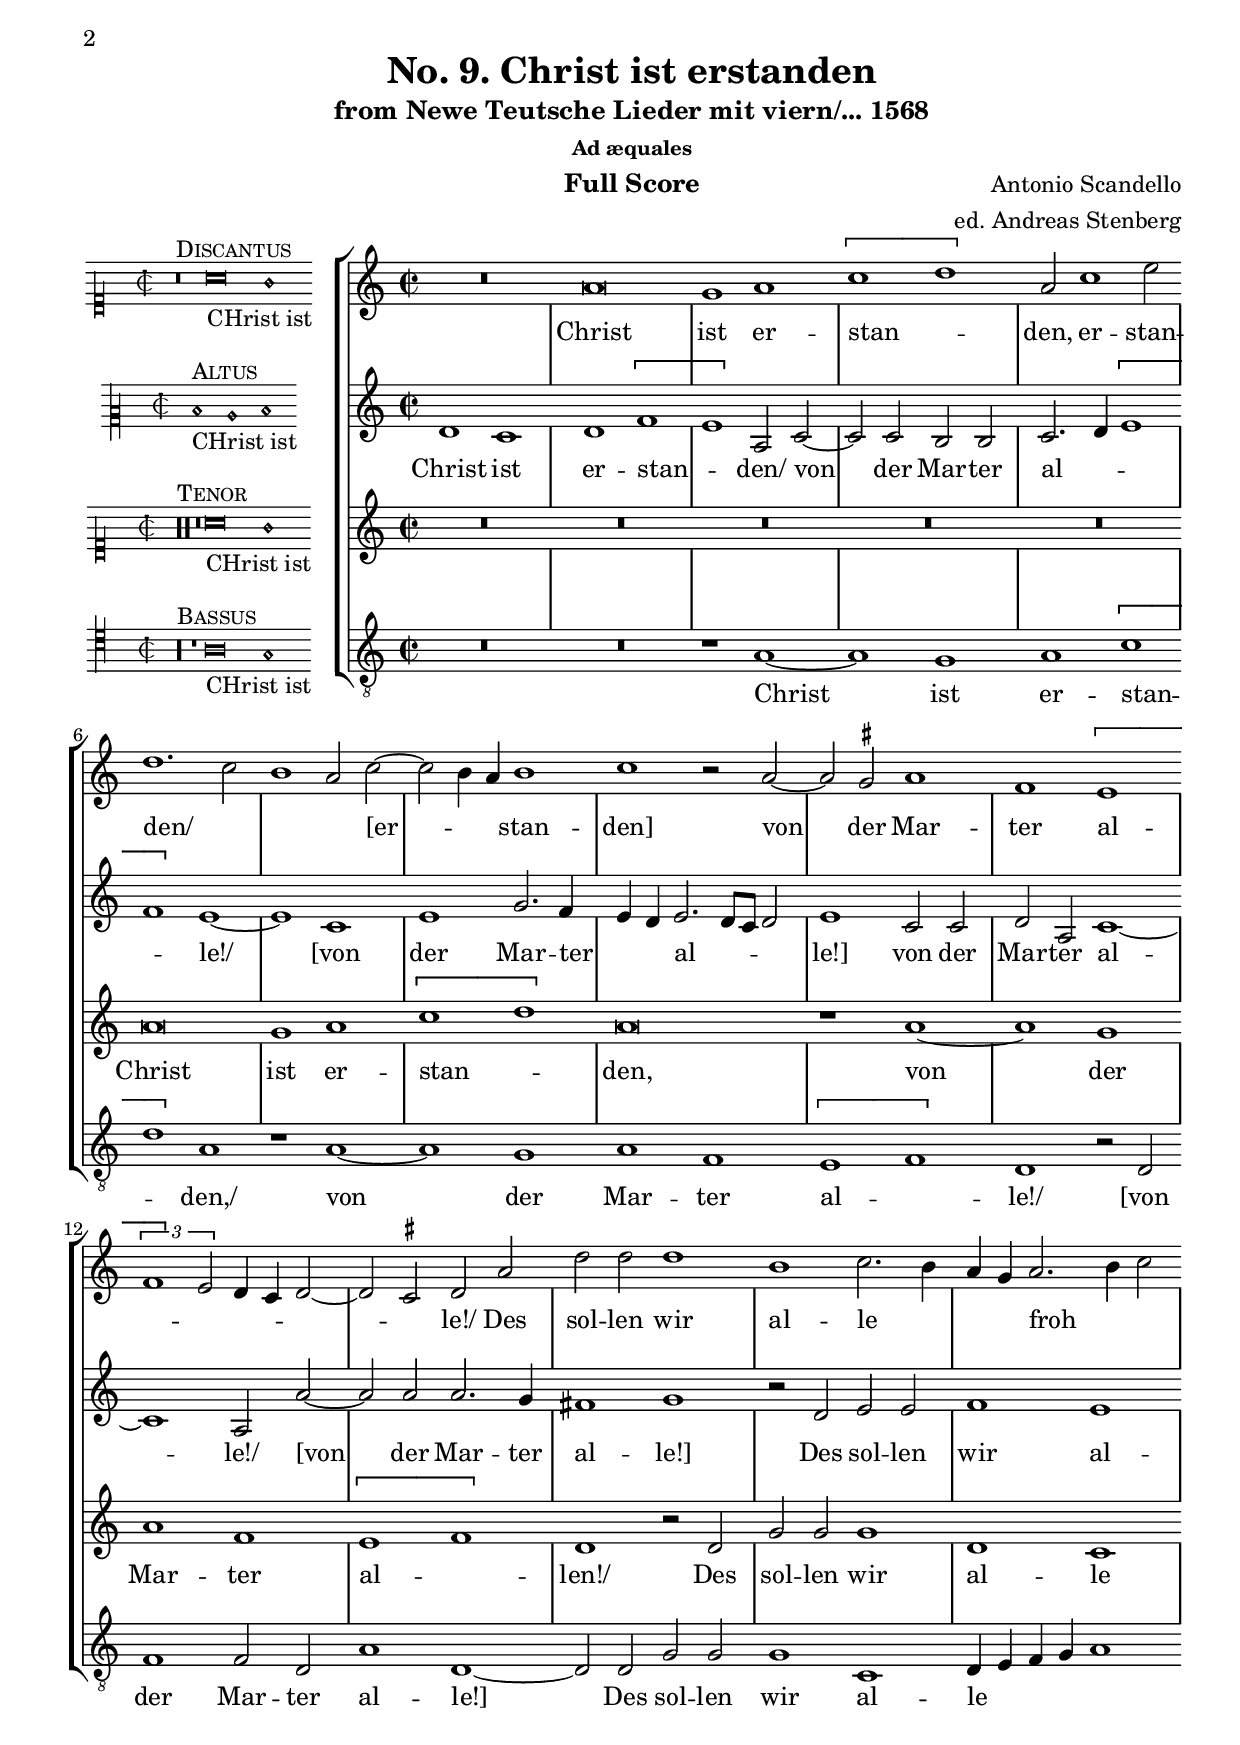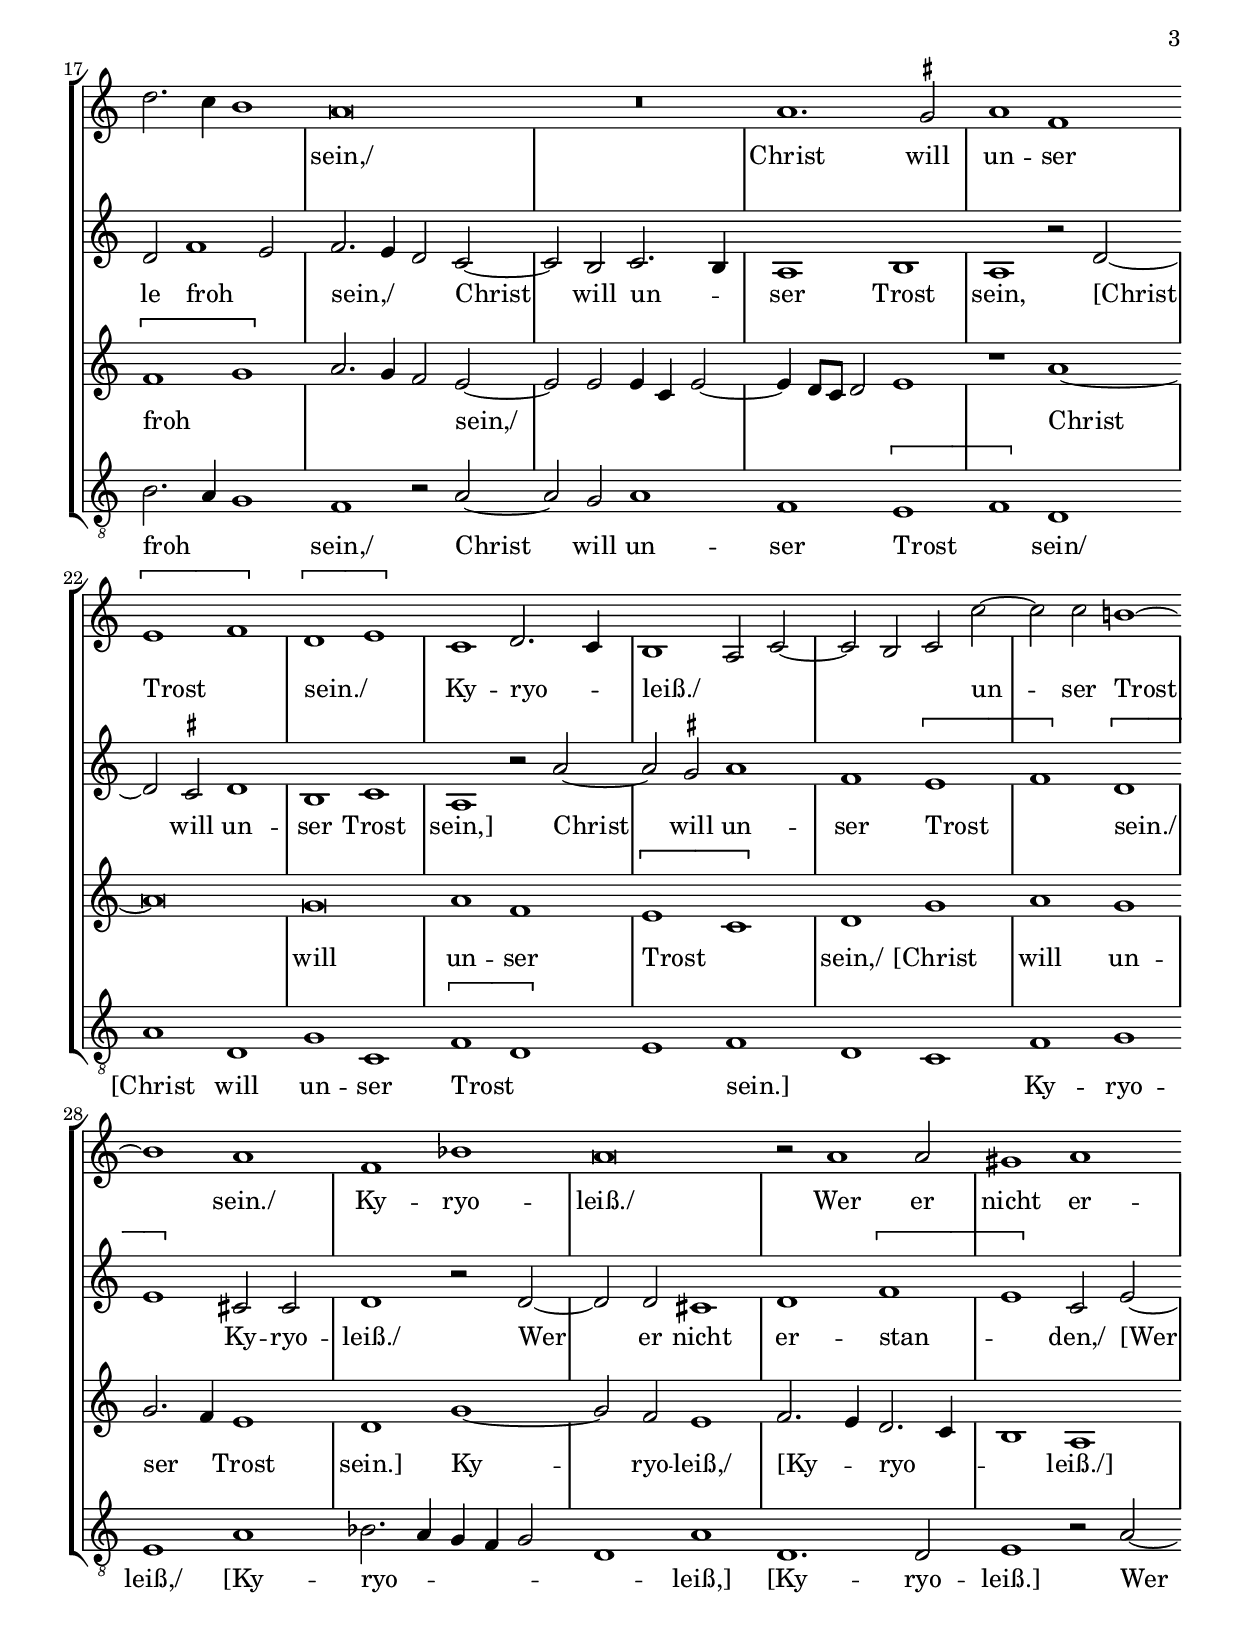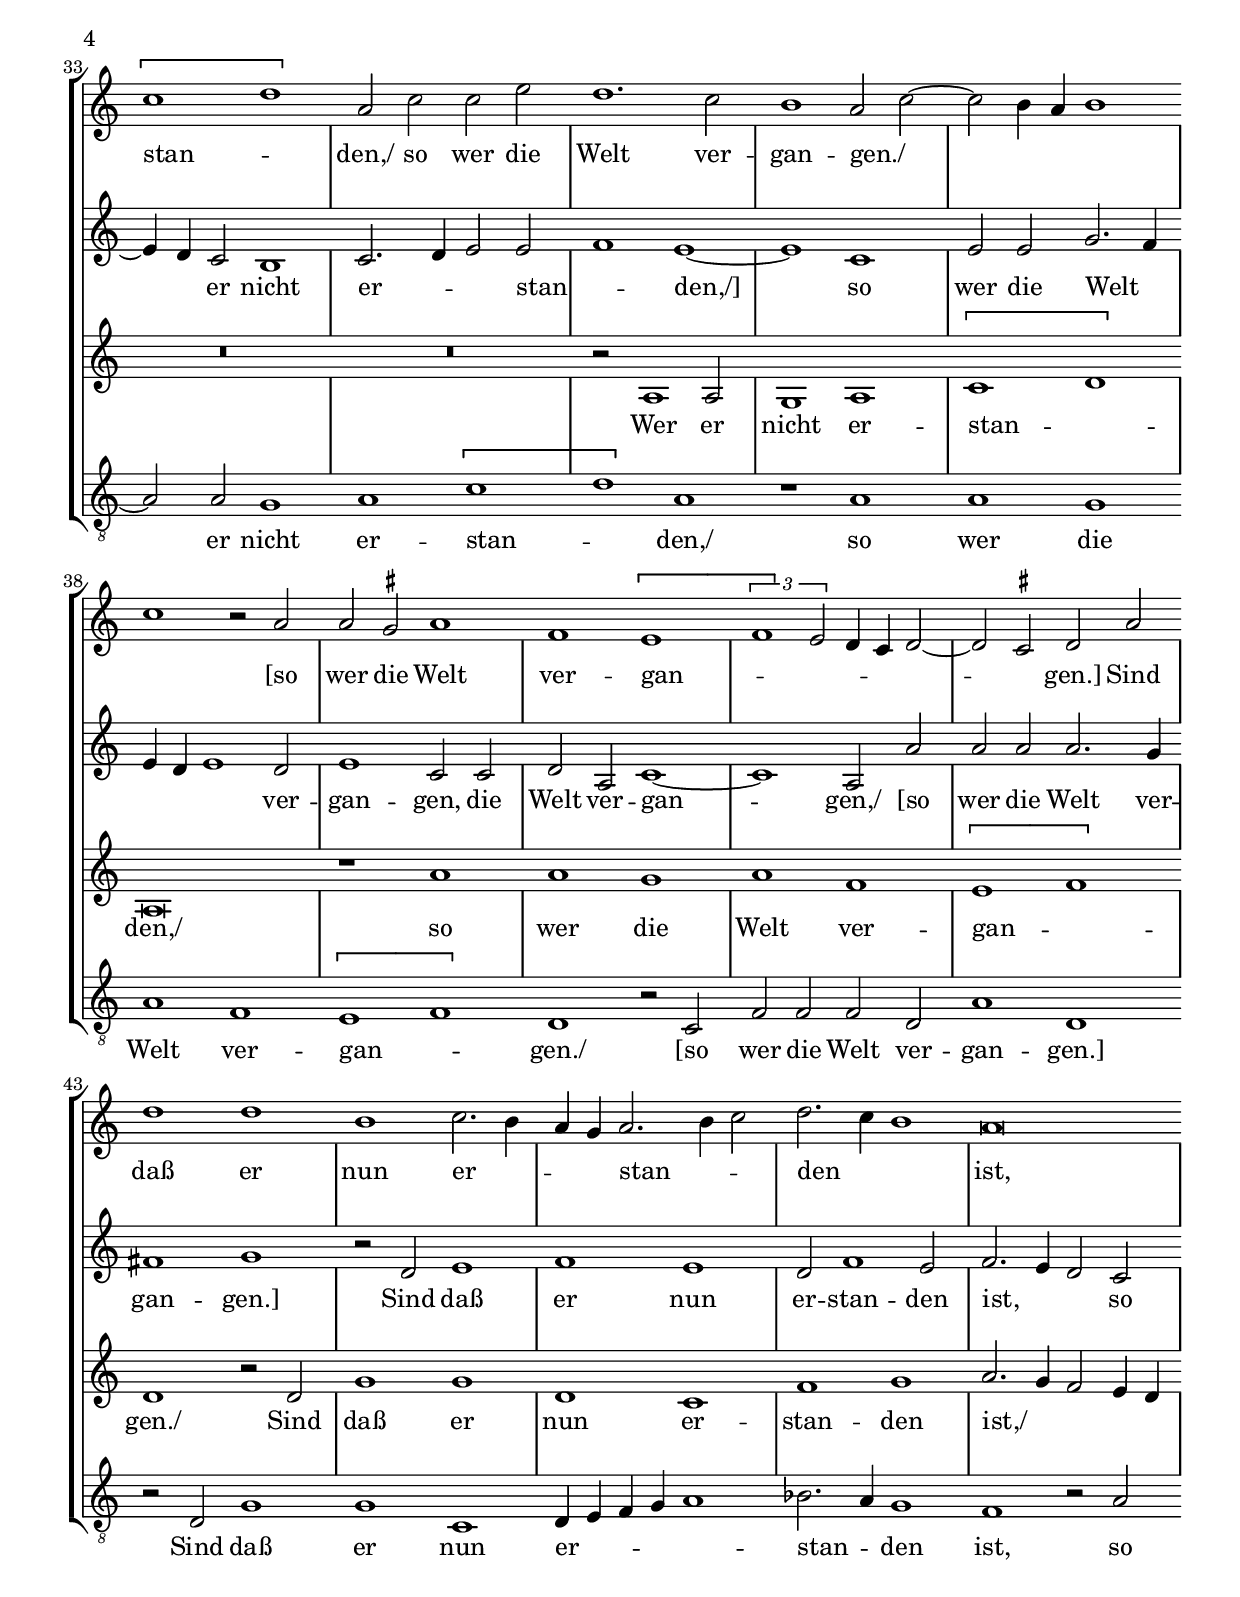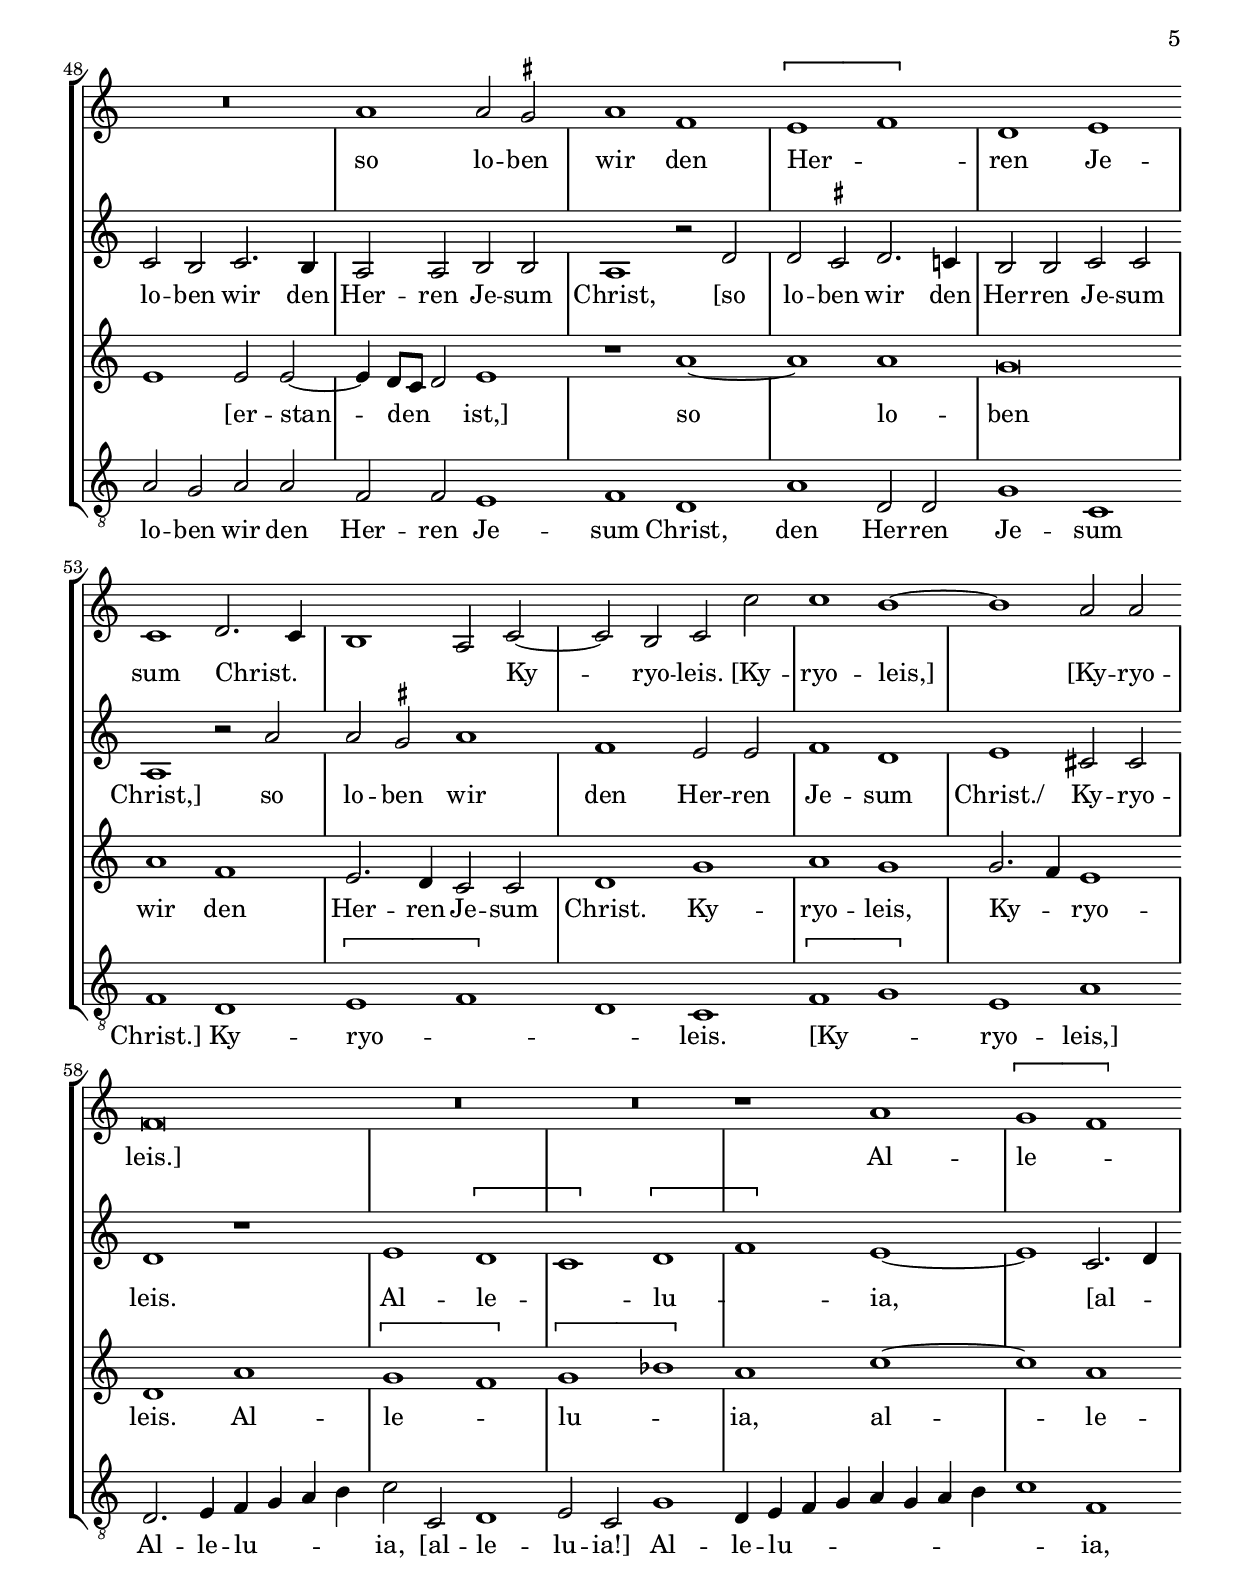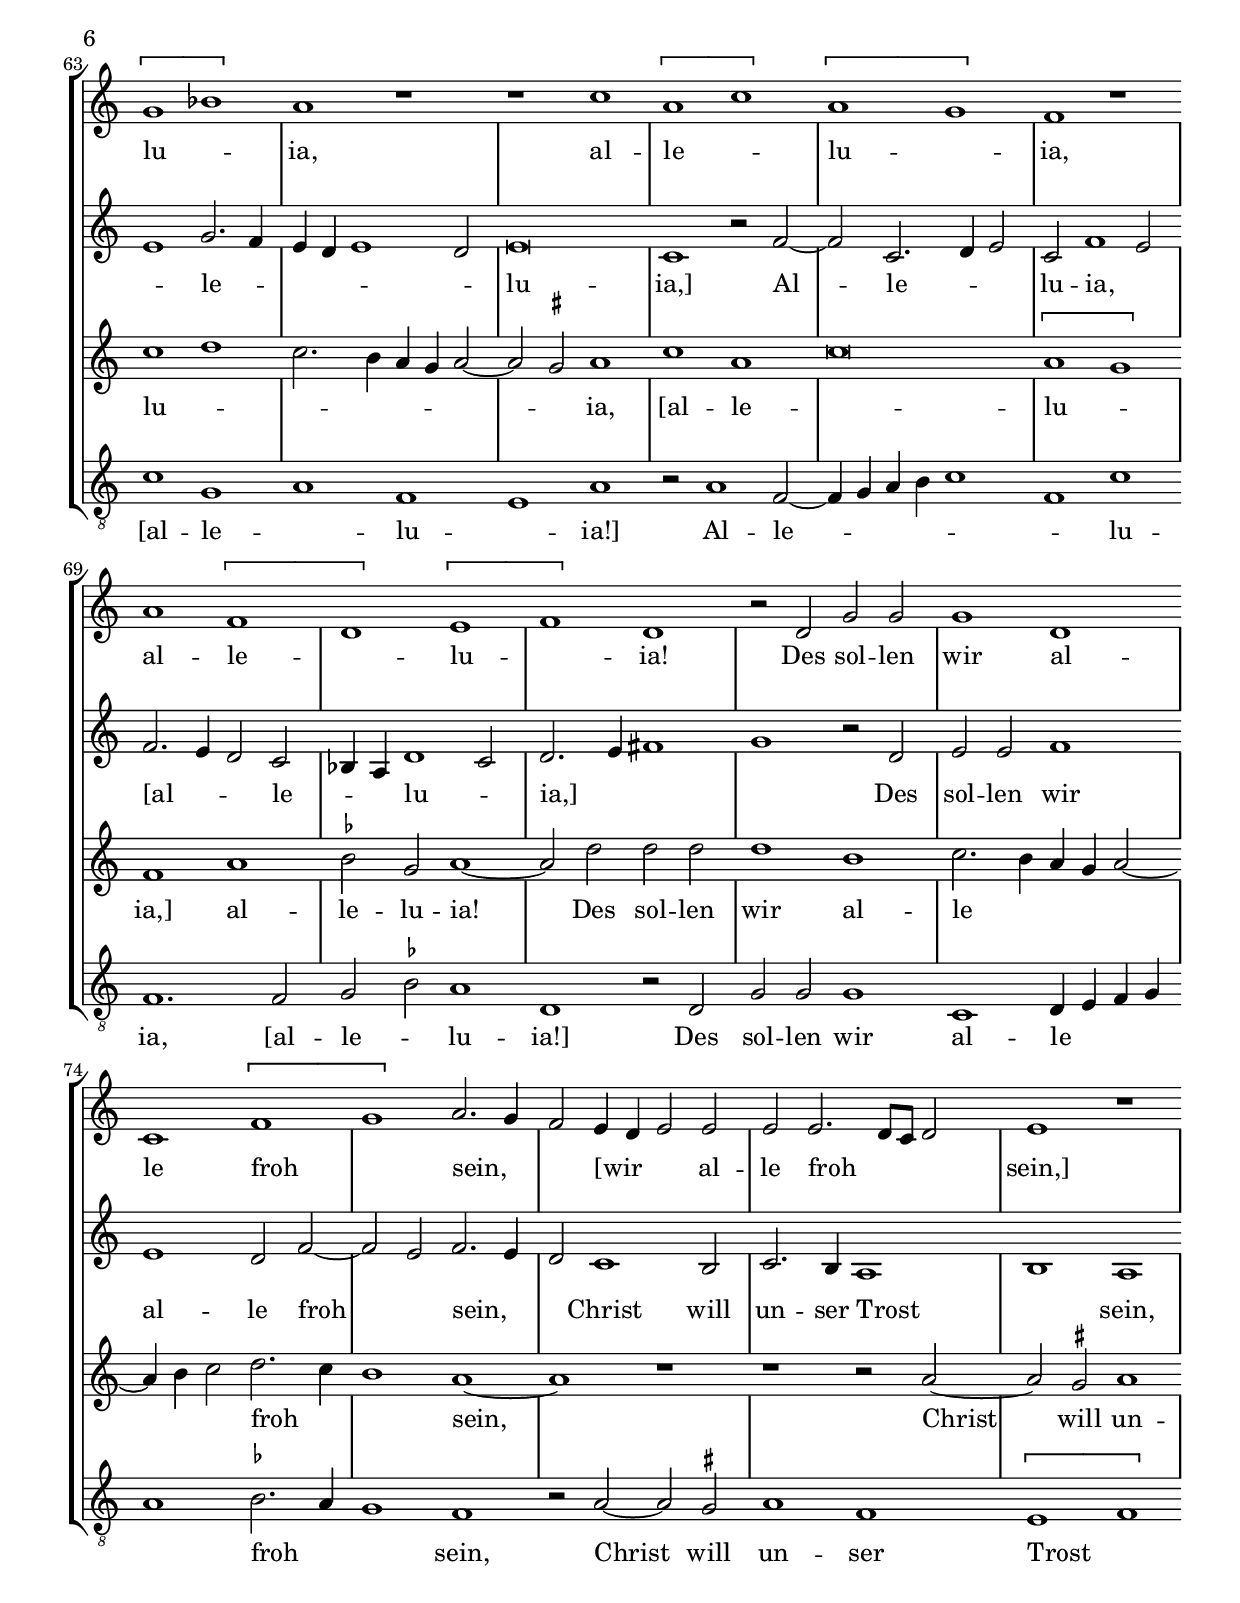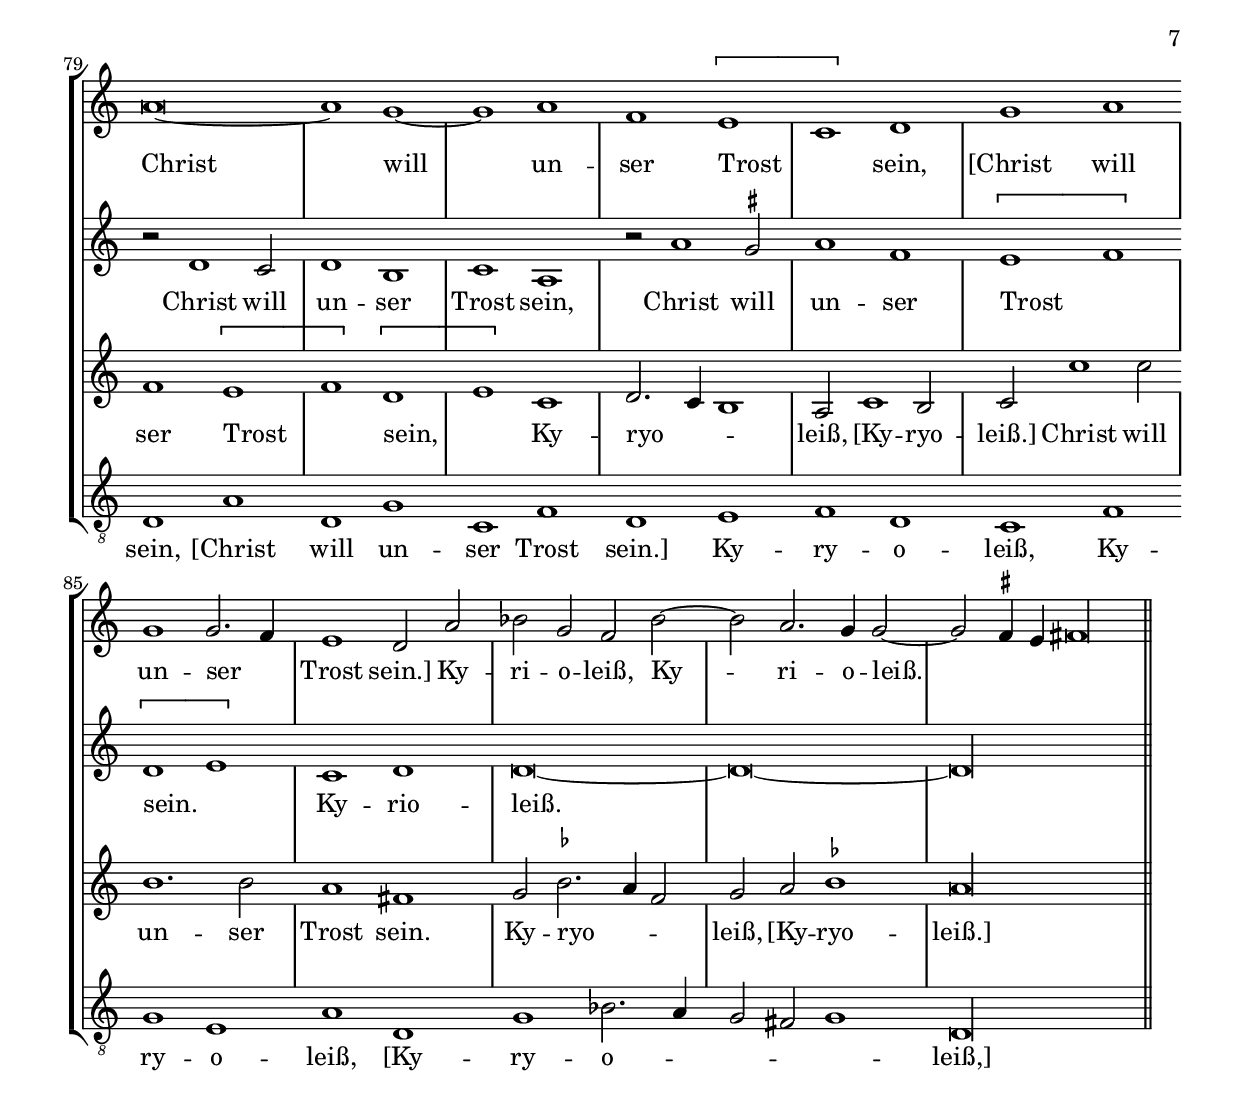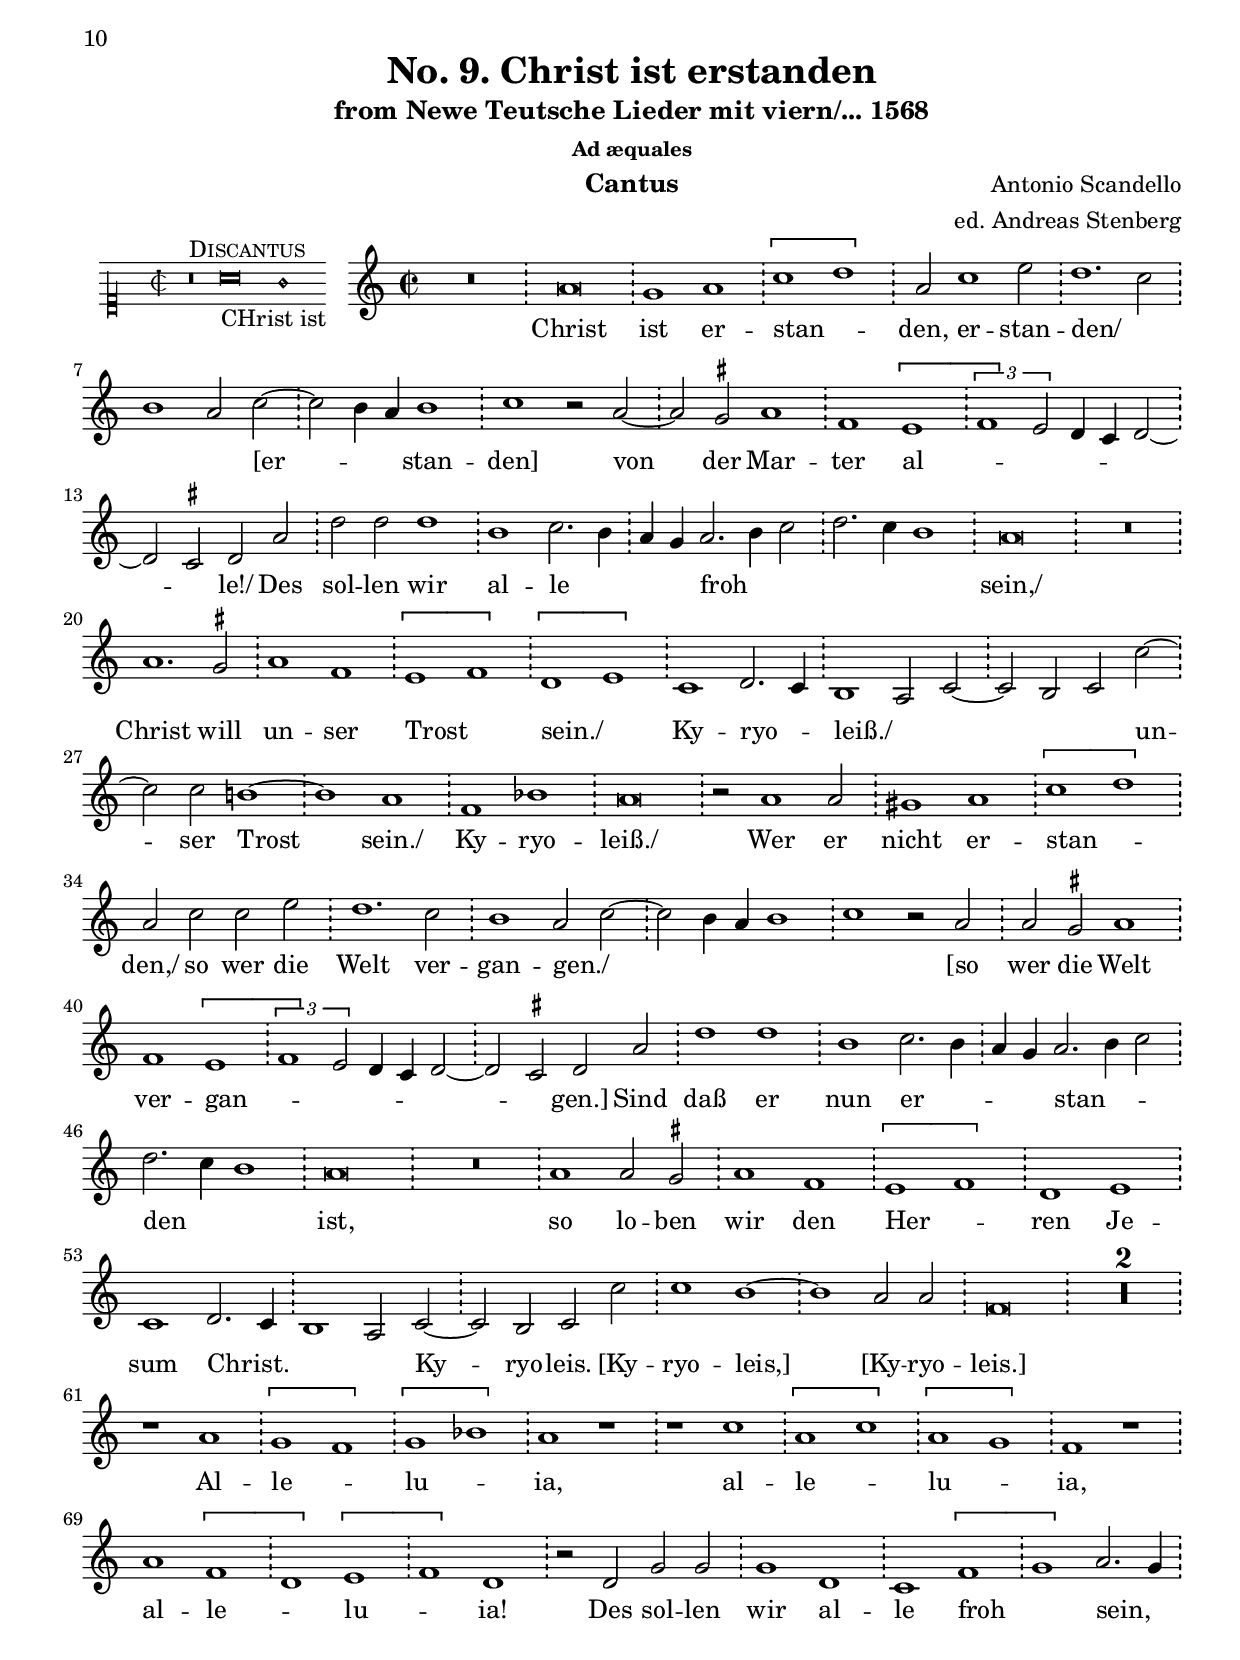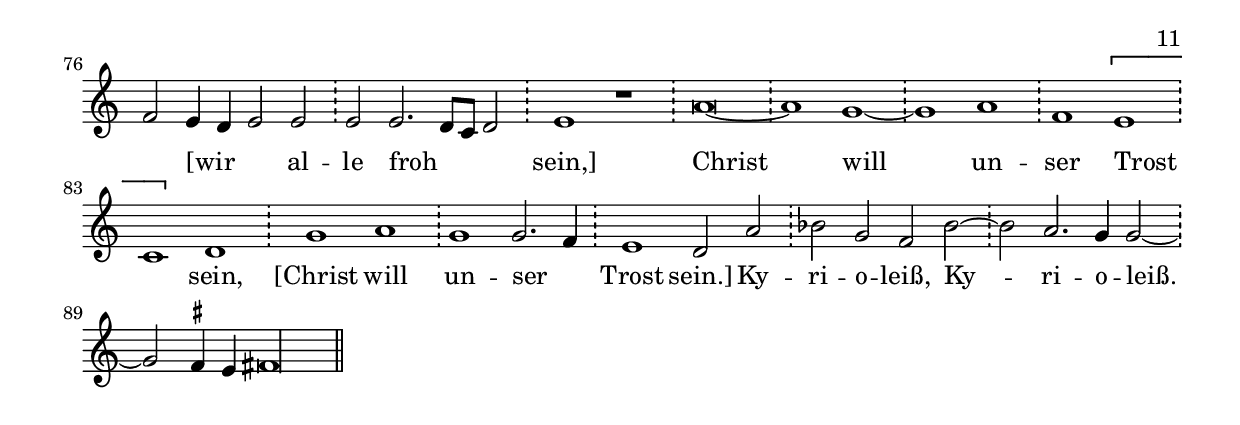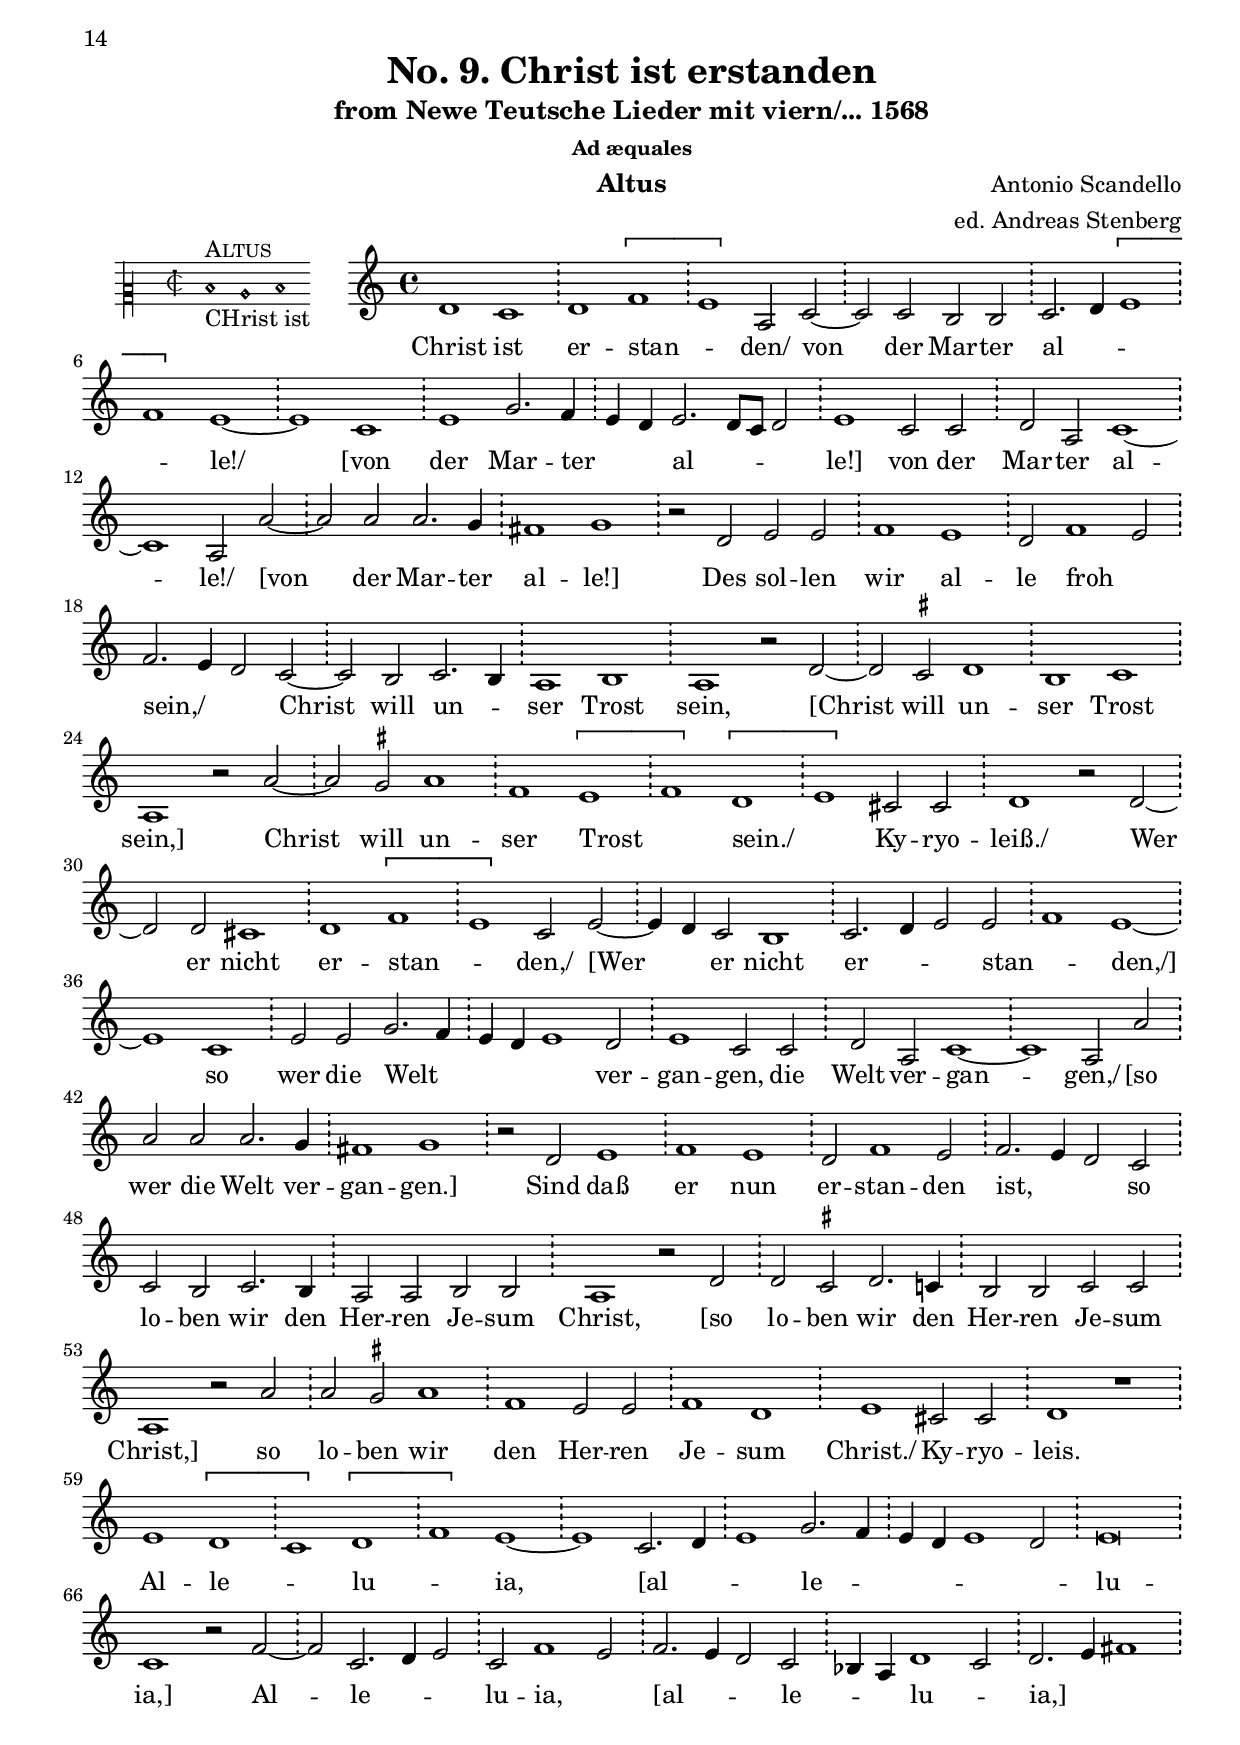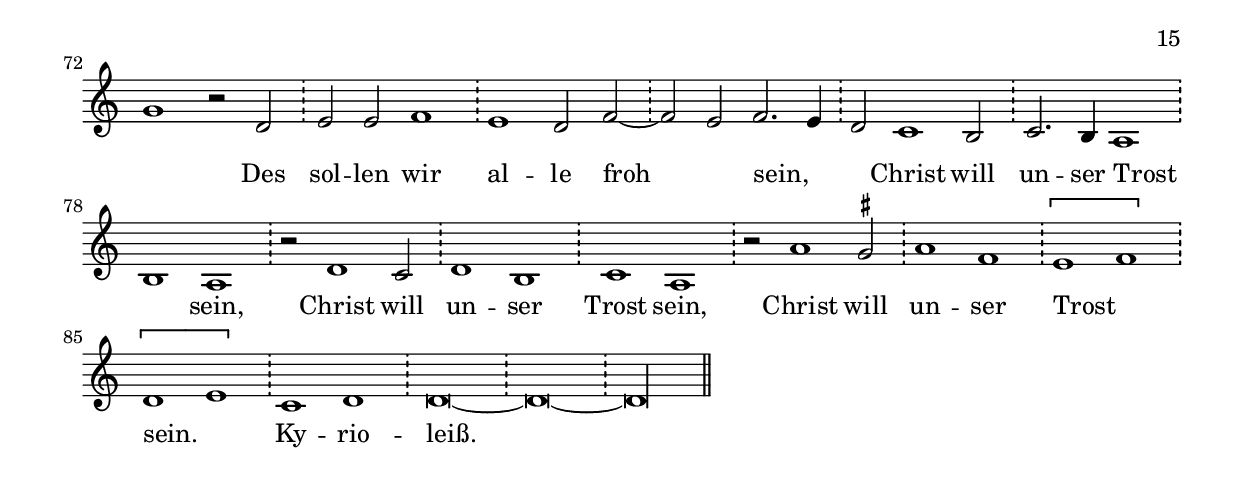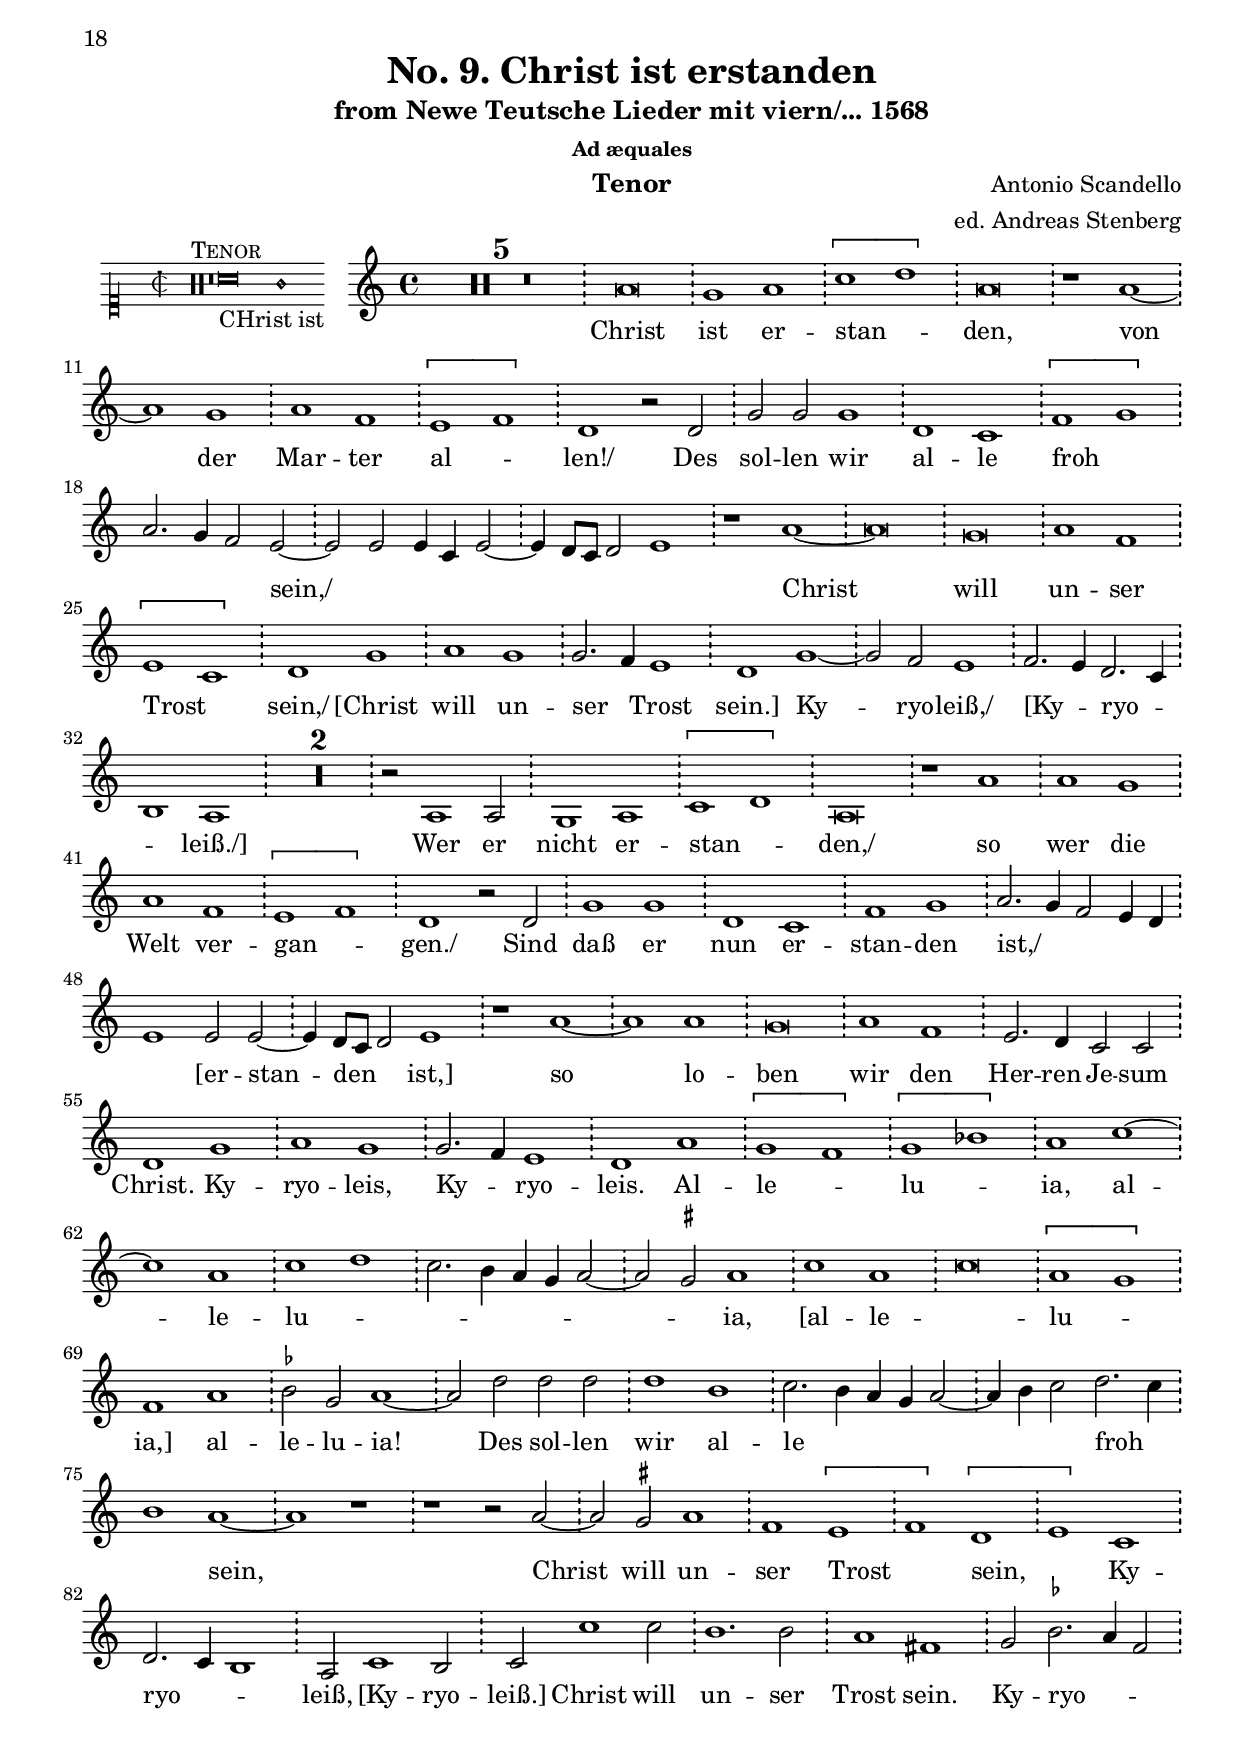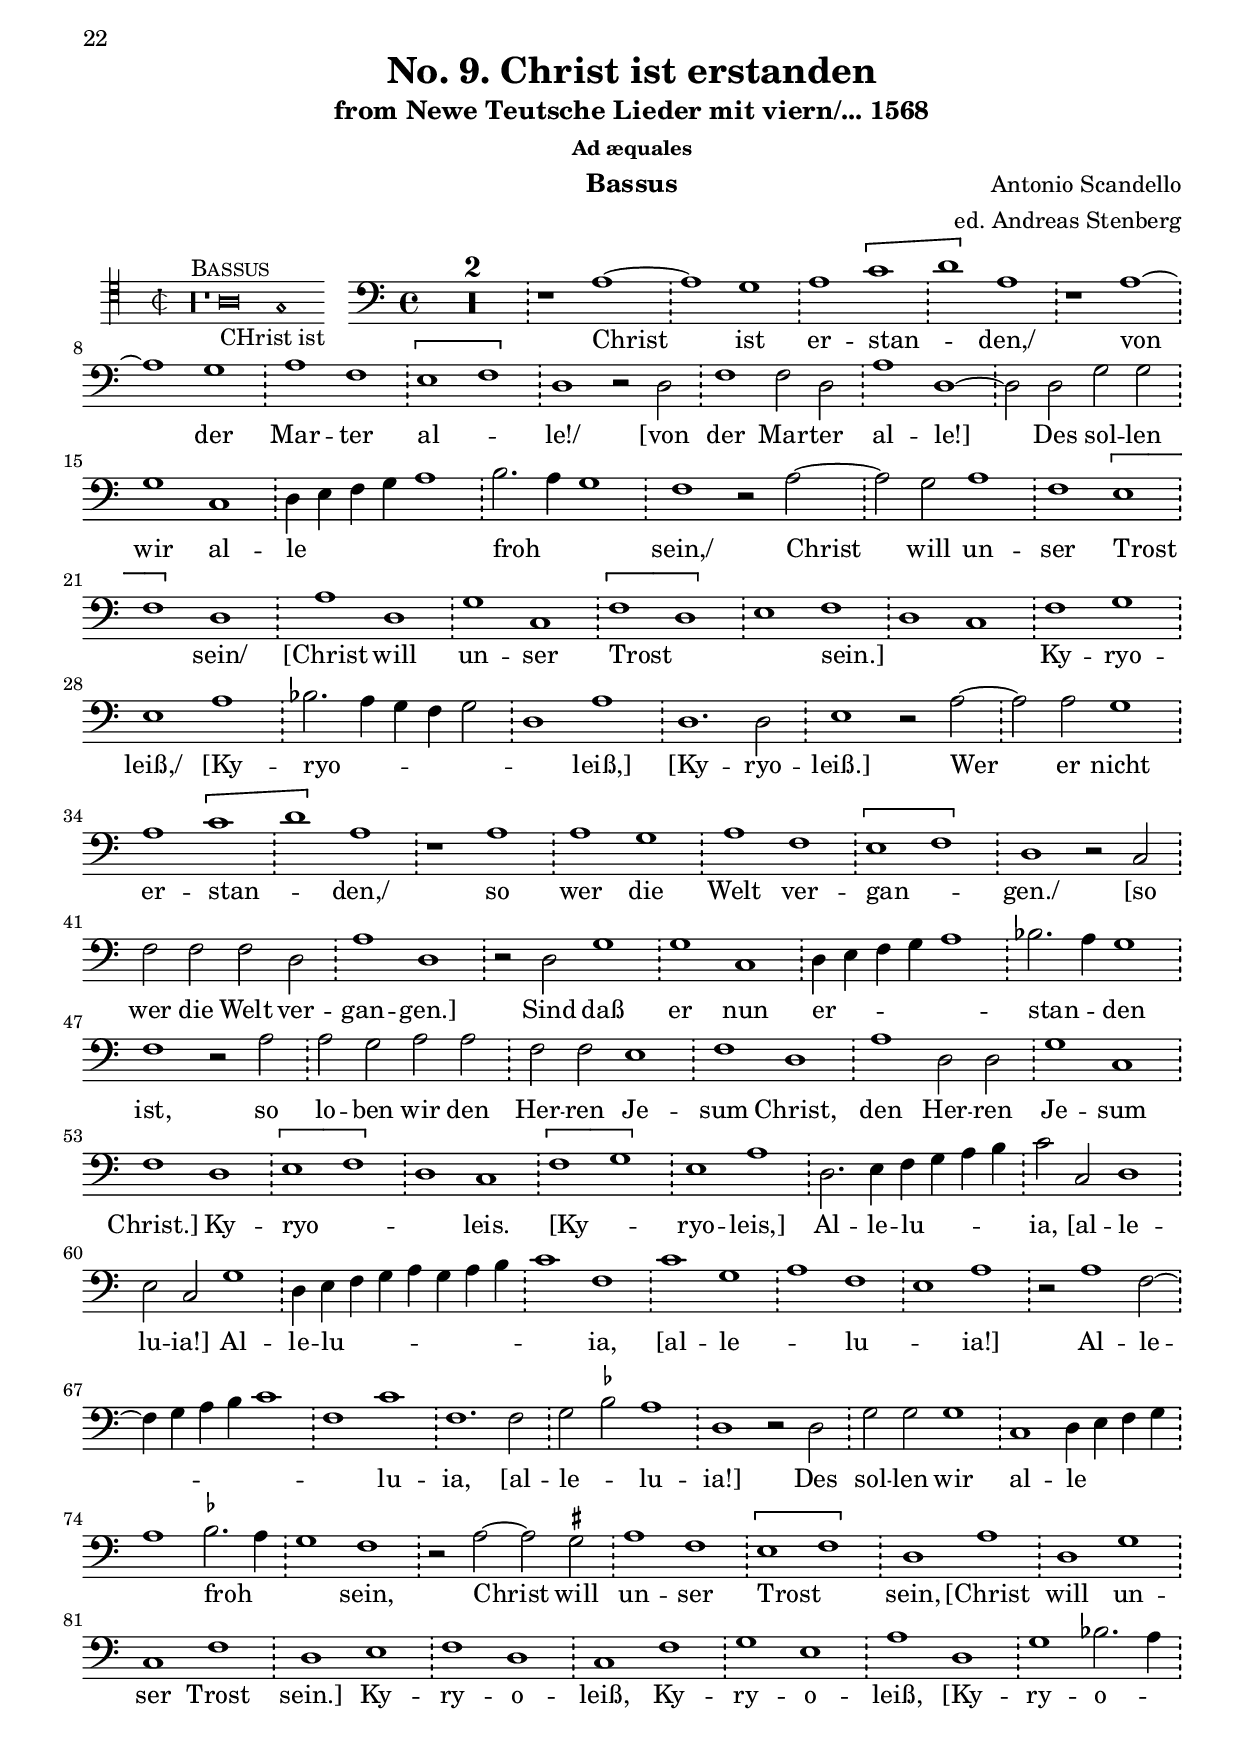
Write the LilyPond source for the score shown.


%%%%%%%%%%%%%%%%%%%%%%%%%%%%%%%%%%%%%%%%%%%%%%%%%%%%%%%%%%%%%%%%%%%
% This is a template based on the usual four part choir templater %
% where the voices have common lyrics at the the start but split  %
% to separate lyrics after a while.				  %
% This template is modyfied by AS from the one in the lilypond    %
% documentation.						  %
% This template is to be used for instance for fairly simple      %
% settings where the stanzas are set homophonicaly but twhere the %
% Chorus contains polyphony that require separate underlay for    %
% the different voices.						  %
%%%%%%%%%%%%%%%%%%%%%%%%%%%%%%%%%%%%%%%%%%%%%%%%%%%%%%%%%%%%%%%%%%%
\version "2.18.0"
\include "deutsch.ly"
ficta = \once \set suggestAccidentals =##t
\header {
  title = \markup {
    \center-column {
      "No. 9. Christ ist erstanden"
      %      "Wann er zu nacht"
      %      \vspace #0.5
    }
  }
  subtitle = "from Newe Teutsche Lieder mit viern/... 1568"
  subsubtitle = "Ad æquales"
  composer = "Antonio Scandello"
  arranger = "ed. Andreas Stenberg"
  poet = ""
  meter =""
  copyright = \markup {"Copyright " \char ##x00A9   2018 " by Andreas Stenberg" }
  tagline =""
}
global = {
  \key c \major
}
%% PDF p. 23 - 24.
sopMusic = \relative c'' {

  \set Score.tempoHideNote = ##t
  \tempo 2 = 86
  \time 2/2
  \set Timing.measureLength = #(ly:make-moment 4/2)
  \tag #'inScores { \override Staff.BarLine.transparent = ##t }
  \tag #'inParts { \set Timing.defaultBarType = "!" }
  R\breve
  a\breve
  g1 a1
  \[c1( d1)\]
  a2 c1 e2
  d1.( c2
  h1 a2) c2~(
  c2 h4 a4) h1
  c1 r2 a2~
  a2 \ficta gis2 					%% end of first line in orig.
  a1
  f1 \[e1(
  \tuplet 3/2 { f1\] e2 } d4 c4 d2~
  d2 \ficta cis2) d2 a'2
  d2 d2 d1
  h1 c2.( h4
  a4 g4) a2.( h4 c2
  d2. c4 h1)
  a\breve
  R\breve				%% end of second line.
  a1. \ficta gis2
  a1 f1
  \[e1( f1)\]
  \[d1( e1)\]
  c1 d2.( c4)
  h1( a2 c2~
  c2 h2 c2) c'2~
  c2 c2  h!1~
  h1 a1
  f1 b1
  a\breve
  r2 a1 a2				%5 end of third line
  gis1 a1
  \[c1( d1)\]
  a2 c2 c2 e2
  d1. c2
  h1 a2( c2~
  c2 h4 a4 h1
  c1) r2 a2
  a2 \ficta gis2 a1
  f1 \[e1(
  \tuplet 3/2 { f1\] e2 }		%% end of fourth line.
  d4 c4 d2~
  d2 \ficta cis2) d2 a'2
  d1 d1
  h1 c2.( h4
  a4 g4) a2.( h4 c2)
  d2.( c4 h1)
  a\breve
  R\breve
  a1 a2 \ficta gis2
  a1 f1					%5 end of fifth line. (last on first page).
  \[e1( f1)\]
  d1 e1
  c1 d2.( c4
  h1 a2) c2~
  c2 h2 c2 c'2
  c1 h1~
  h1 a2 a2
  f\breve
  R\breve*2
  r1 a1
  \[g1( f1)\]
  \[g1( b1)\]
  a1 r1
  r1 c1					%% end of sixth line (first on second page).
  \[a1( c1)\]
  \[a1( g1)\]
  f1 r1
  a1 \[f1(
  d1)\] \[e1(
  f1)\] d1
  r2 d2 g2 g2
  g1 d1
  c1 \[f1(
  g1)\] a2.( g4
  f2) e4( d4 e2) e2			%% end of sewenth.
  e2 e2.( d8 c8 d2)
  e1 r1
  a\breve~
  a1 g1~
  g1 a1
  f1 \[e1(
  c1)\] d1
  g1 a1
  g1 g2.( f4)
  e1 d2 a'2
  b2 g2					%% end of eight line.
  f2 \ficta b2~
  b2 a2. g4 g2 ~
  \cadenzaOn
  g2 \ficta fis4 e4 fis!\longa*3/4
  \revert Staff.BarLine.transparent
  \bar "||"
}
sopWords = \lyricmode {
  Christ ist er -- stan -- den, er -- stan -- den/
  [er -- stan -- den]
  von der Mar -- ter al -- le!/
  Des sol -- len wir al -- le froh sein,/
  Christ will un -- ser Trost sein./
  Ky -- ryo -- leiß./
  un -- ser Trost sein./
  Ky -- ryo -- leiß./

  Wer er nicht er -- stan -- den,/
  so wer die Welt ver -- gan -- gen./
  [so wer die Welt ver -- gan -- gen.]
  Sind daß er nun er -- stan -- den ist,
  so lo -- ben wir den Her -- ren Je -- sum Christ.
  Ky -- ryo -- leis.
  [Ky -- ryo -- leis,]
  [Ky -- ryo -- leis.]
  Al -- le -- lu -- ia,
  al -- le -- lu -- ia,
  al -- le -- lu -- ia!
  Des sol -- len wir al -- le froh sein,
  [wir al -- le froh sein,]
  Christ will un -- ser Trost sein,
  [Christ will un -- ser Trost sein.]
  Ky -- ri -- o -- leiß,
  Ky -- ri -- o -- leiß.
}
%% PDF p. 57 - 58.
altoMusic = \relative c' {
  \set Timing.measureLength = #(ly:make-moment 4/2)
  \tag #'inScores { \override Staff.BarLine.transparent = ##t }
  \tag #'inParts { \set Timing.defaultBarType = "!" }
  d1 c1
  d1 \[f1(
  e1)\] a,2 c2~
  c2 c2 h2 h2
  c2.( d4 \[e1
  f1)\] e1~
  e1 c1
  e1 g2. f4(					%% end of first line in orig.
  e4 d4) e2.( d8 c8 d2)
  e1 c2 c2
  d2 a2 c1~
  c1 a2 a'2~
  a2 a2 a2. g4
  fis1 g1
  r2 d2 e2 e2
  f1 e1
  d2 f1( e2)					%5 end of second line.
  f2.( e4 d2) c2~
  c2 h2 c2.( h4)
  a1 h1
  a1 r2 d2~
  d2 \ficta cis2 d1
  h1 c1
  a1 r2 a'2~
  a2 \ficta gis2 a1
  f1 \[e1(
  f1)\] \[d1(
  e1)\]						%% end of third line.
  cis2 cis2
  d1 r2 d2~
  d2 d2 cis1
  d1 \[f1(
  e1)\] c2 e2~(
  e4 d4) c2 h1
  c2.( d4 e2) e2(
  f1) e1~
  e1 c1
  e2 e2 g2.( f4 				%5 end of fourth line.
  e4 d4 e1) d2
  e1 c2 c2
  d2 a2 c1~
  c1 a2 a'2
  a2 a2 a2. g4
  fis1 g1
  r2 d2 e1
  f1 e1
  d2 f1 e2					%5 end of fifth line (last on first page).
  f2.( e4 d2)  c2
  c2 h2 c2. h4
  a2 a2 h2 h2
  a1 r2 d2
  d2 \ficta cis2 d2. c4
  h2 h2 c2 c2
  a1 r2 a'2					%% end of sixth line (first on second page).
  a2 \ficta gis2 a1
  f1 e2 e2
  f1 d1
  e1 cis2 cis2
  d1 r1
  e1 \[d1(
  c1)\] \[d1(
  f1)\] e1~
  e1 c2.( d4
  e1) g2.( f4					%5 end of sewenth line.
  e4 d4 e1 d2)
  e\breve
  c1 r2 f2~
  f2 c2.( d4 e2)
  c2 f1( e2)
  f2.( e4 d2) c2(
  b4 a4) d1( c2)
  d2.( e4 fis1
  g1) r2 d2
  e2 e2 					%% end of eight line.
  f1
  e1 d2 f2~(
  f2 e2) f2.( e4
  d2) c1 h2
  c2. h4 a1(
  h1) a1
  r2 d1 c2
  d1 h1
  c1 a1						%% end of ninth line.
  r2 a'1 \ficta gis2
  a1 f1
  \[e1( f1)\]
  \[d1( e1)\]
  c1 d1
  d\breve~
  d\breve~
  \cadenzaOn
  d\longa
  \revert Staff.BarLine.transparent
  \bar "||"
}
altoWords = \lyricmode {
  Christ ist er -- stan -- den/
  von der Mar -- ter al -- le!/
  [von der Mar -- ter al -- le!]
  von der Mar -- ter al -- le!/
  [von der Mar -- ter al -- le!]

  Des sol -- len wir al -- le froh sein,/
  Christ will un -- ser Trost sein,
  [Christ will un -- ser Trost sein,]
  Christ will un -- ser Trost sein./
  Ky -- ryo -- leiß./

  Wer er nicht er -- stan -- den,/
  [Wer er nicht er -- stan -- den,/]
  so wer die Welt ver -- gan -- gen,
  die Welt ver -- gan -- gen,/
  [so wer die Welt ver -- gan -- gen.]
  Sind daß er nun er -- stan -- den ist,
  so lo -- ben wir den Her -- ren Je -- sum Christ,
  [so lo -- ben wir den Her -- ren Je -- sum Christ,]
  so lo -- ben wir den Her -- ren Je -- sum Christ./
  Ky -- ryo -- leis.
  Al -- le -- lu -- ia,
  [al -- le -- lu -- ia,]
  Al -- le -- lu -- ia,
  [al -- le -- lu -- ia,]
  Des sol -- len wir al -- le froh sein,
  Christ will un -- ser Trost sein,
  Christ will un -- ser Trost sein,
  Christ will un -- ser Trost sein.
  Ky -- rio -- leiß.
}
%% PDF p. 95 - 96.
tenorMusic = \relative c' {
  \clef "G"
  \set Timing.measureLength = #(ly:make-moment 4/2)
  \tag #'inScores { \override Staff.BarLine.transparent = ##t }
  \tag #'inParts { \set Timing.defaultBarType = "!" }
  R\breve*5
  a'\breve
  g1 a1
  \[c1( d1)\]
  a\breve
  r1 a1~
  a1 g1
  a1 f1
  \[e1( f1)\]
  d1 r2 d2					%% end of first line in orig.
  g2 g2 g1
  d1 c1
  \[f1( g1\]
  a2. g4 f2) e2~(
  e2 e2 e4 c4 e2~
  e4 d8 c8 d2 e1)
  r1 a1~
  a\breve
  g\breve
  a1 f1
  \[e1( c1)\]					%% end of second line.
  d1 g1
  a1 g1
  g2.( f4) e1
  d1 g1~
  g2 f2 e1
  f2.( e4) d2.( c4
  h1) a1
  R\breve*2
  r2 a1 a2
  g1 a1
  \[c1( d1)\]
  a\breve
  r1						%% end of third line.
  a'1
  a1 g1
  a1 f1
  \[e1( f1)\]
  d1 r2 d2
  g1 g1
  d1 c1
  f1 g1
  a2.( g4 f2 e4 d4
  e1) e2 e2~
  e4 d8( c8 d2)					%% end of fourth line.
  e1
  r1 a1~
  a1 a1
  g\breve
  a1 f1
  e2. d4 c2 c2
  d1 g1
  a1 g1
  g2.( f4) e1
  d1 a'1
  \[g1( f1)\]
  \[g1( b1)\]
  a1						%5 end of fifth line (last on first page).
  c1~
  c1 a1
  c1( d1
  c2. h4 a4 g4 a2~
  a2 \ficta gis2) a1
  c1 a1(
  c\breve)
  \[a1( g1)\]
  f1 a1
  \ficta b2 g2 a1~
  a2 d2 d2 d2
  d1 h1
  c2.( h4					%% end of sixth line.
  a4 g4 a2~
  a4 h4 c2)d2.( c4
  h1) a1~
  a1 r1
  r1 r2 a2~
  a2 \ficta gis2 a1
  f1 \[e1(
  f1)\] \[d1(
  e1)\] c1
  d2.( c4 h1)
  a2 c1 h2						%% end of sewenth line
  c2 c'1 c2
  h1. h2
  a1 fis1
  g2 \ficta b2.( a4 f2)
  g2 a2 \ficta b1
  a\longa
  \revert Staff.BarLine.transparent
  \bar "||"
}
tenorWords = \lyricmode {
  Christ ist er -- stan -- den,
  von der Mar -- ter al -- len!/
  Des sol -- len wir al -- le froh sein,/
  Christ will un -- ser Trost sein,/
  [Christ will un -- ser Trost sein.]
  Ky -- ryo -- leiß,/
  [Ky -- ryo -- leiß./]

  Wer er nicht er -- stan -- den,/
  so wer die Welt ver -- gan -- gen./
  Sind daß er nun er -- stan -- den ist,/
  [er -- stan -- den ist,]
  so lo -- ben wir den Her -- ren Je -- sum Christ.
  Ky -- ryo -- leis,
  Ky -- ryo -- leis.
  Al -- le -- lu -- ia,
  al -- le -- lu -- ia,
  [al -- le -- lu -- ia,]
  al -- le -- lu -- ia!
  Des sol -- len wir al -- le froh sein,
  Christ will un -- ser Trost sein,
  Ky -- ryo -- leiß,
  [Ky -- ryo -- leiß.]
  Christ will un -- ser Trost sein.
  Ky -- ryo -- leiß,
  [Ky -- ryo -- leiß.]
}
%% PDF p. 133-134
bassMusic = \relative c {
  \set Timing.measureLength = #(ly:make-moment 4/2)
  \tag #'inScores { \override Staff.BarLine.transparent = ##t }
  \tag #'inParts { \set Timing.defaultBarType = "!" }
  R\longa
  r1 a'1~
  a1 g1
  a1 \[c1(
  d1)\] a1
  r1 a1~
  a1 g1
  a1 f1
  \[e1( f1)\]
  d1 r2 d2					%% end of first line in orig.
  f1 f2 d2
  a'1 d,1~
  d2 d2 g2 g2
  g1 c,1
  d4( e4 f4 g4 a1)
  h2.( a4 g1)
  f1 r2 a2~
  a2 g2 a1
  f1 \[e1(
  f1)\] d1					%% end of second line.
  a'1 d,1
  g1 c,1
  \[f1( d1\]
  e1) f1(
  d1 c1)
  f1 g1
  e1 a1
  b2.( a4 g4 f4 g2
  d1) a'1
  d,1. d2
  e1 r2 a2~
  a2 a2 g1
  a1						%% end of third line
  \[c1(
  d1)\] a1
  r1 a1
  a1 g1
  a1 f1
  \[e1( f1)\]
  d1 r2 c2
  f2 f2 f2 d2
  a'1 d,1
  r2 d2 g1
  g1 c,1					%% end of fourth line.
  d4( e4 f4 g4 a1)
  b2.( a4) g1
  f1 r2 a2
  a2 g2 a2 a2
  f2 f2 e1
  f1 d1
  a'1 d,2 d2
  g1						%5 end of fifth line (last on first page).
  c,1
  f1 d1
  \[e1( f1\]
  d1) c1
  \[f1( g1)\]
  e1 a1
  d,2. e4 f4( g4 a4 h4)
  c2 c,2 d1
  e2 c2 g'1
  d4 e4( f4 g4 a4 g4 a4 h4			%% end of sixth line.
  c1) f,1
  c'1 g1(
  a1) f1(
  e1) a1
  r2 a1 f2~(
  f4 g4 a4 h4 c1
  f,1) c'1
  f,1. f2
  g2( \ficta b2) a1
  d,1 r2 d2
  g2 g2 g1
  c,1						%% end of sewenth line.
  d4( e4 f4 g4 a1)
  \ficta b2.( a4 g1)
  f1 r2 a2~
  a2 \ficta gis2 a1
  f1 \[e1(
  f1)\] d1
  a'1 d,1
  g1 c,1
  f1 d1
  e1 f1
  d1 c1						%% end of eight line.
  f1 g1
  e1 a1
  d,1 g1
  b2.( a4 g2 fis2
  g1) d\longa
  \revert Staff.BarLine.transparent
  \bar "||"
}
bassWords = \lyricmode {
  Christ ist er -- stan -- den,/
  von der Mar -- ter al -- le!/
  [von der Mar -- ter al -- le!]
  Des sol -- len wir al -- le froh sein,/
  Christ will un -- ser Trost sein/
  [Christ will un -- ser Trost sein.]
  Ky -- ryo -- leiß,/
  [Ky -- ryo -- leiß,]
  [Ky -- ryo -- leiß.]

  Wer er nicht er -- stan -- den,/
  so wer die Welt ver -- gan -- gen./
  [so wer die Welt ver -- gan -- gen.]
  Sind daß er nun er -- stan -- den ist,
  so lo -- ben wir den Her -- ren Je -- sum Christ,
  den Her -- ren Je -- sum Christ.]
  Ky -- ryo -- leis.
  [Ky -- ryo -- leis,]
  Al -- le -- lu -- ia,
  [al -- le -- lu -- ia!]
  Al -- le -- lu -- ia,
  [al -- le -- lu -- ia!]
  Al -- le -- lu -- ia,
  [al -- le -- lu -- ia!]
  Des sol -- len wir al -- le froh sein,
  Christ will un -- ser Trost sein,
  [Christ will un -- ser Trost sein.]
  Ky -- ry -- o -- leiß,
  Ky -- ry -- o -- leiß,
  [Ky -- ry -- o -- leiß,]
  Ky -- ry -- o -- leiß,
  [Ky -- ry -- o -- leiß.]

}
incipitDiscantus = \markup {
  \score {
    {
      %      \set Staff.instrumentName = #"Tenor "
      \override NoteHead.style = #'neomensural
      \override Rest.style = #'neomensural
      \override Staff.TimeSignature.style = #'mensural
      \cadenzaOn
      \clef "petrucci-c1"
      \key c \major
      \time 2/2

      r\breve^\markup { \smallCaps"Discantus"}
      a'\breve _"CHrist ist"
      g'1
    }
    \layout {
      \context {
        \Voice
        \remove "Ligature_bracket_engraver"
        \consists "Mensural_ligature_engraver"
      }
      line-width = 4.5\cm
    }
  }
}


incipitAltus = \markup {
  \score {
    {
      %      \set Staff.instrumentName = #"Tenor "
      \override NoteHead.style = #'neomensural
      \override Rest.style = #'neomensural
      \override Staff.TimeSignature.style = #'mensural
      \cadenzaOn
      \clef "petrucci-c2"
      \key c \major
      \time 2/2
      d'1^\markup \smallCaps"Altus"_"CHrist ist"
      c'1 d'1
    }
    \layout {
      \context {
        \Voice
        \remove "Ligature_bracket_engraver"
        \consists "Mensural_ligature_engraver"
      }
      line-width = 4.5\cm
    }
  }
}


incipitTenor = \markup {
  \score {
    {
      %      \set Staff.instrumentName = #"Tenor "
      \override NoteHead.style = #'neomensural
      \override Rest.style = #'neomensural
      \override Staff.TimeSignature.style = #'mensural
      \cadenzaOn
      \clef "petrucci-c1"
      \key c \major
      \time 2/2
      r\maxima ^\markup \smallCaps"Tenor"
      r\breve
      a'\breve_"CHrist ist"
      g'1
    }
    \layout {
      \context {
        \Voice
        \remove "Ligature_bracket_engraver"
        \consists "Mensural_ligature_engraver"
      }
      line-width = 5.0\cm
    }
  }
}
#(append! supported-clefs '(("mensural-f3" . ("clefs.mensural.f" 0 0))))

incipitBassus = \markup {
  \score {
    {
      %      \set Staff.instrumentName = #"Tenor "
      \override NoteHead.style = #'neomensural
      \override Rest.style = #'neomensural
      \override Staff.TimeSignature.style = #'mensural
      \cadenzaOn
      \clef "petrucci-c4"
      \key c \major
      \time 2/2
      r\longa^\markup \smallCaps"Bassus"
      r1
      a\breve _"CHrist ist" g1

    }
    \layout {
      \context {
        \Voice
        \remove "Ligature_bracket_engraver"
        \consists "Mensural_ligature_engraver"
      }
      line-width = 4.5\cm
    }
  }
}


\score {
  <<
    \new StaffGroup \with {
      \override VerticalAxisGroup.staff-staff-spacing = #'((basic-distance . 12))
    } <<
      \new Staff = treble <<
        \set Staff.instrumentName = \incipitDiscantus
        \new Voice = "sopranos" {
          \set  Staff.midiInstrument ="choir aahs"
          %	\voiceOne
          \removeWithTag #'inParts
          << \global \sopMusic >>
        }
      >>
      \new Lyrics = sopranos { s1 }

      \new Staff = "medius" <<
        \set Staff.instrumentName = \incipitAltus

        \new Voice = "altos" {
          %	\voiceTwo
          \set  Staff.midiInstrument ="choir aahs"
          \removeWithTag #'inParts
          << \compressFullBarRests \global \altoMusic >>
        }
      >>

      \new Lyrics = "altos" { s1 }
      \new Staff = tenors <<
        \set Staff.instrumentName = \incipitTenor

        \clef "treble"
        \new Voice = "tenors" {
          \set  Staff.midiInstrument ="choir aahs"
          %	\voiceOne
          \removeWithTag #'inParts
          << \global \tenorMusic >>
        }
      >>
      \new Lyrics = "tenors" { s1 }

      \new Staff ="basses" {
        \set Staff.instrumentName = \incipitBassus

        \new Voice = "basses" {
          \set  Staff.midiInstrument ="choir aahs"
          \clef "G_8"
          %	\voiceTwo
          \removeWithTag #'inParts
          << \global \bassMusic >>
        }
      }
    >>
    \new Lyrics = basses { s1 }

    \context Lyrics = sopranos \lyricsto sopranos \sopWords
    \context Lyrics = altos \lyricsto altos \altoWords
    \context Lyrics = tenors \lyricsto tenors \tenorWords
    \context Lyrics = basses \lyricsto basses \bassWords
  >>
  \layout {
    \context {
      \Score
      % no bars in staves
      %      \override BarLine.transparent = ##t

    }
    % the next three instructions keep the lyrics between the bar lines
    \context {
      \Lyrics
      \consists "Bar_engraver"
      \override BarLine.transparent = ##t
    }
    \context {
      \StaffGroup
      \consists "Separating_line_group_engraver"
    }
    \context {
      \Voice
      % no slurs
      \override Slur.transparent = ##t
      % Comment in the below "\remove" command to allow line
      % breaking also at those barlines where a note overlaps
      % into the next bar.  The command is commented out in this
      % short example score, but especially for large scores, you
      % will typically yield better line breaking and thus improve
      % overall spacing if you comment in the following command.
      %\remove "Forbid_line_break_engraver"
    }
    indent = 4.5\cm
  }
  \header {
    breakbefore = ##t
    instrument = "Full Score"
  }

}
%% Scoreblocks for parts
%% To force blank pages for two-sided printing. Comment out when not needed.
\pageBreak
\markup { "" }
\pageBreak
\markup { "" }
\pageBreak
%% Canto
\score {
  <<
    \new StaffGroup \with {
      \override VerticalAxisGroup.staff-staff-spacing = #'((basic-distance . 12))
    } <<
      \new Staff = treble <<
        \set Staff.instrumentName = \incipitDiscantus
        \new Voice = "sopranos" {
          \set  Staff.midiInstrument ="choir aahs"
          \removeWithTag #'inScores
          %	\voiceOne
          << \compressFullBarRests \global \sopMusic >>
        }
      >>

    >>
    \context Lyrics = sopranos \lyricsto sopranos \sopWords
  >>
  \layout {
    \context {
      \Score
      % no bars in staves
      %      \override BarLine.transparent = ##t

    }
    % the next three instructions keep the lyrics between the bar lines
    \context {
      \Lyrics
      \consists "Bar_engraver"
      \override BarLine.transparent = ##t
    }
    \context {
      \StaffGroup
      \consists "Separating_line_group_engraver"
    }
    \context {
      \Voice
      % no slurs
      \override Slur.transparent = ##t
      % Comment in the below "\remove" command to allow line
      % breaking also at those barlines where a note overlaps
      % into the next bar.  The command is commented out in this
      % short example score, but especially for large scores, you
      % will typically yield better line breaking and thus improve
      % overall spacing if you comment in the following command.
      %\remove "Forbid_line_break_engraver"
    }
    indent = 4.5\cm
  }
  \header {
    instrument = "Cantus"
    breakbefore = ##t
  }

}
%% To force blank pages for two-sided printing. Comment out when not needed.
\pageBreak
\markup { "" }
\pageBreak
\markup { "" }
\pageBreak
%% Alto
\score {
  <<
    \new StaffGroup \with {
      \override VerticalAxisGroup.staff-staff-spacing = #'((basic-distance . 12))
    } <<

      \new Staff = "medius" <<
        \set Staff.instrumentName = \incipitAltus

        \new Voice = "altos" {
          %	\voiceTwo
          \set  Staff.midiInstrument ="choir aahs"
          \removeWithTag #'inScores
          << \global \altoMusic >>
        }
      >>

      \new Lyrics = "altos" { s1 }


    >>
    \context Lyrics = altos \lyricsto altos \altoWords
  >>
  \layout {
    \context {
      \Score
      % no bars in staves
      %      \override BarLine.transparent = ##t

    }
    % the next three instructions keep the lyrics between the bar lines
    \context {
      \Lyrics
      \consists "Bar_engraver"
      \override BarLine.transparent = ##t
    }
    \context {
      \StaffGroup
      \consists "Separating_line_group_engraver"
    }
    \context {
      \Voice
      % no slurs
      \override Slur.transparent = ##t
      % Comment in the below "\remove" command to allow line
      % breaking also at those barlines where a note overlaps
      % into the next bar.  The command is commented out in this
      % short example score, but especially for large scores, you
      % will typically yield better line breaking and thus improve
      % overall spacing if you comment in the following command.
      %\remove "Forbid_line_break_engraver"
    }
    indent = 4.5\cm
  }
  \header {
    instrument = "Altus"
    breakbefore = ##t
  }

}
%% To force blank pages for two-sided printing. Comment out when not needed.
\pageBreak
\markup { "" }
\pageBreak
\markup { "" }
\pageBreak
%% Tenor
\score {
  <<
    \new StaffGroup \with {
      \override VerticalAxisGroup.staff-staff-spacing = #'((basic-distance . 12))
    } <<

      \new Staff = tenors <<
        \set Staff.instrumentName = \incipitTenor

        \clef "treble"
        \new Voice = "tenors" {
          \set  Staff.midiInstrument ="choir aahs"
          \removeWithTag #'inScores
          %	\voiceOne
          << \compressFullBarRests \global \tenorMusic >>
        }
      >>
      \new Lyrics = "tenors" { s1 }



    >>
    \context Lyrics = tenors \lyricsto tenors \tenorWords
  >>
  \layout {
    \context {
      \Score
      % no bars in staves
      %      \override BarLine.transparent = ##t

    }
    % the next three instructions keep the lyrics between the bar lines
    \context {
      \Lyrics
      \consists "Bar_engraver"
      \override BarLine.transparent = ##t
    }
    \context {
      \StaffGroup
      \consists "Separating_line_group_engraver"
    }
    \context {
      \Voice
      % no slurs
      \override Slur.transparent = ##t
      % Comment in the below "\remove" command to allow line
      % breaking also at those barlines where a note overlaps
      % into the next bar.  The command is commented out in this
      % short example score, but especially for large scores, you
      % will typically yield better line breaking and thus improve
      % overall spacing if you comment in the following command.
      %\remove "Forbid_line_break_engraver"
    }
    indent = 4.5\cm
  }
  \header {
    instrument = "Tenor"
    breakbefore = ##t
  }

}
%% To force blank pages for two-sided printing. Comment out when not needed.
\pageBreak
\markup { "" }
\pageBreak
\markup { "" }
\pageBreak
%% Basso
\score {
  <<
    \new StaffGroup \with {
      \override VerticalAxisGroup.staff-staff-spacing = #'((basic-distance . 12))
    } <<
      \new Staff ="basses" {
        \set Staff.instrumentName = \incipitBassus

        \new Voice = "basses" {
          \set  Staff.midiInstrument ="choir aahs"
          \clef "bass"
          \removeWithTag #'inScores
          %	\voiceTwo
          << \compressFullBarRests \global \bassMusic >>
        }
      }
    >>
    \new Lyrics = basses { s1 }


    \context Lyrics = basses \lyricsto basses \bassWords
  >>
  \layout {
    \context {
      \Score
      % no bars in staves
      %      \override BarLine.transparent = ##t

    }
    % the next three instructions keep the lyrics between the bar lines
    \context {
      \Lyrics
      \consists "Bar_engraver"
      \override BarLine.transparent = ##t
    }
    \context {
      \StaffGroup
      \consists "Separating_line_group_engraver"
    }
    \context {
      \Voice
      % no slurs
      \override Slur.transparent = ##t
      % Comment in the below "\remove" command to allow line
      % breaking also at those barlines where a note overlaps
      % into the next bar.  The command is commented out in this
      % short example score, but especially for large scores, you
      % will typically yield better line breaking and thus improve
      % overall spacing if you comment in the following command.
      %\remove "Forbid_line_break_engraver"
    }
    indent = 4.5\cm
  }
  \header {
    instrument = "Bassus"
    breakbefore = ##t
  }

}
%% To force blank pages for two-sided printing. Comment out when not needed.
\pageBreak
\markup { "" }

%% Score block for midi
\score {
  <<
    \new StaffGroup <<
      \new Staff = treble <<
        \set Staff.instrumentName = \incipitDiscantus
        \new Voice = "sopranos" {
          \set  Staff.midiInstrument ="choir aahs"
          %	\voiceOne
          << \global \sopMusic >>
        }
      >>
      \new Lyrics = sopranos { s1 }

      \new Staff = "medius" <<
        \set Staff.instrumentName = \incipitAltus

        \new Voice = "altos" {
          %	\voiceTwo
          \set  Staff.midiInstrument ="choir aahs"
          << \global \altoMusic >>
        }
      >>

      \new Lyrics = "altos" { s1 }
      \new Staff = tenors <<
        \set Staff.instrumentName = \incipitTenor

        \clef "treble"
        \new Voice = "tenors" {
          \set  Staff.midiInstrument ="choir aahs"
          %	\voiceOne
          << \global \tenorMusic >>
        }
      >>
      \new Lyrics = "tenors" { s1 }

      \new Staff ="basses" {
        \set Staff.instrumentName = \incipitBassus

        \new Voice = "basses" {
          \set  Staff.midiInstrument ="choir aahs"
          \clef "G_8"
          %	\voiceTwo
          << \global \bassMusic >>
        }
      }
    >>
    \new Lyrics = basses { s1 }

    \context Lyrics = sopranos \lyricsto sopranos \sopWords
    \context Lyrics = altos \lyricsto altos \altoWords
    \context Lyrics = tenors \lyricsto tenors \tenorWords
    \context Lyrics = basses \lyricsto basses \bassWords
  >>
  \midi {}
}
\paper {
  print-all-headers = ##t
  left-margin = 1.4 \cm
  ragged-bottom = ##t
  ragged-last-bottom = ##t
  ragged-last = ##t
  page-breaking = #ly:minimal-breaking
}

%{
convert-ly.py (GNU LilyPond) 2.18.2  convert-ly.py: Processing `'...
Applying conversion: 2.15.7, 2.15.9, 2.15.10, 2.15.16, 2.15.17,
2.15.18, 2.15.19, 2.15.20, 2.15.25, 2.15.32, 2.15.39, 2.15.40,
2.15.42, 2.15.43, 2.16.0, 2.17.0, 2.17.4, 2.17.5, 2.17.6, 2.17.11,
2.17.14, 2.17.15, 2.17.18, 2.17.19, 2.17.20, 2.17.25, 2.17.27,
2.17.29, 2.17.97, 2.18.0
%}
